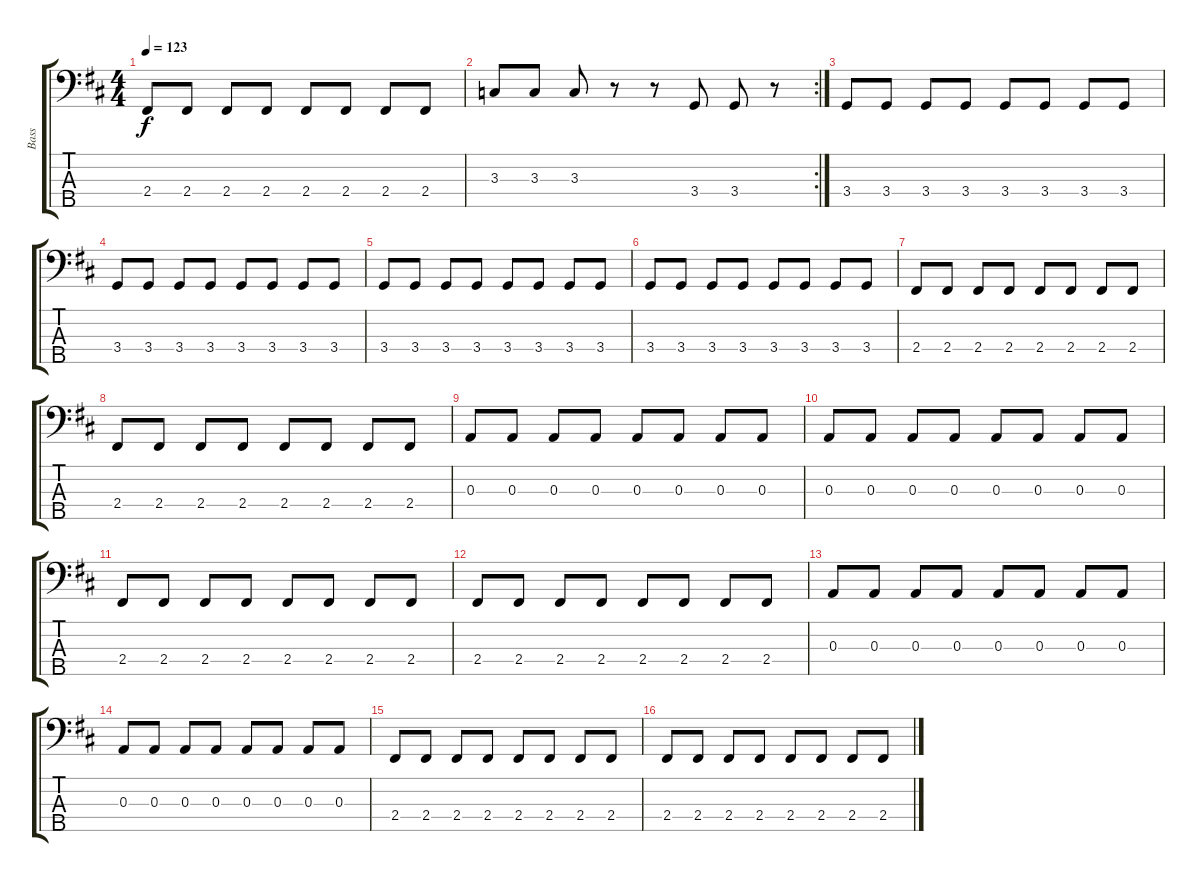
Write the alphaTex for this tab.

\track ("Bass" "Bass") {instrument electricbassfinger}
\staff {score tabs}
\tuning (G2 D2 A1 E1 B0) {hide}
\ts (4 4)
\tempo 123
\clef f4
\ks d
2.4.8{dy f} 2.4.8 2.4.8 2.4.8 2.4.8 2.4.8 2.4.8 2.4.8 |
\rc 2
3.3.8 3.3.8 3.3.8 r.8 r.8 3.4.8 3.4.8 r.8 |
3.4.8 3.4.8 3.4.8 3.4.8 3.4.8 3.4.8 3.4.8 3.4.8 |
3.4.8 3.4.8 3.4.8 3.4.8 3.4.8 3.4.8 3.4.8 3.4.8 |
3.4.8 3.4.8 3.4.8 3.4.8 3.4.8 3.4.8 3.4.8 3.4.8 |
3.4.8 3.4.8 3.4.8 3.4.8 3.4.8 3.4.8 3.4.8 3.4.8 |
2.4.8 2.4.8 2.4.8 2.4.8 2.4.8 2.4.8 2.4.8 2.4.8 |
2.4.8 2.4.8 2.4.8 2.4.8 2.4.8 2.4.8 2.4.8 2.4.8 |
0.3.8 0.3.8 0.3.8 0.3.8 0.3.8 0.3.8 0.3.8 0.3.8 |
0.3.8 0.3.8 0.3.8 0.3.8 0.3.8 0.3.8 0.3.8 0.3.8 |
2.4.8 2.4.8 2.4.8 2.4.8 2.4.8 2.4.8 2.4.8 2.4.8 |
2.4.8 2.4.8 2.4.8 2.4.8 2.4.8 2.4.8 2.4.8 2.4.8 |
0.3.8 0.3.8 0.3.8 0.3.8 0.3.8 0.3.8 0.3.8 0.3.8 |
0.3.8 0.3.8 0.3.8 0.3.8 0.3.8 0.3.8 0.3.8 0.3.8 |
2.4.8 2.4.8 2.4.8 2.4.8 2.4.8 2.4.8 2.4.8 2.4.8 |
2.4.8 2.4.8 2.4.8 2.4.8 2.4.8 2.4.8 2.4.8 2.4.8
